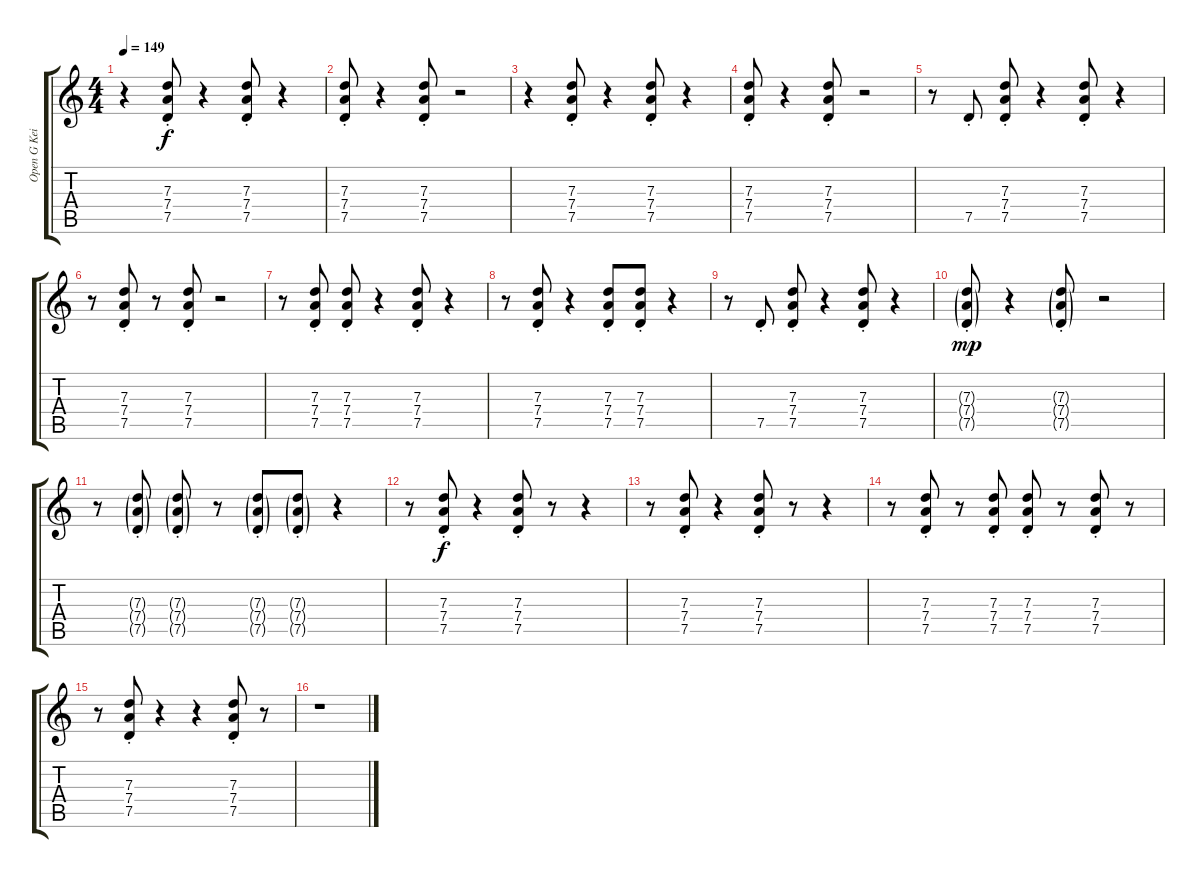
\track ("Open G Keith" "Open G Kei") {instrument overdrivenguitar}
\staff {score tabs}
\tuning (D4 B3 G3 D3 G2 D2) {hide}
\ts (4 4)
\tempo 149
\clef g2
\ks c
r.4{dy f} (7.3{st} 7.4{st} 7.5{st}).8 r.4 (7.3{st} 7.4{st} 7.5{st}).8 r.4 |
(7.3{st} 7.4{st} 7.5{st}).8 r.4 (7.3{st} 7.4{st} 7.5{st}).8 r.2 |
r.4 (7.3{st} 7.4{st} 7.5{st}).8 r.4 (7.3{st} 7.4{st} 7.5{st}).8 r.4 |
(7.3{st} 7.4{st} 7.5{st}).8 r.4 (7.3{st} 7.4{st} 7.5{st}).8 r.2 |
r.8 7.5{st}.8 (7.3{st} 7.4{st} 7.5{st}).8 r.4 (7.3{st} 7.4{st} 7.5{st}).8 r.4 |
r.8 (7.3{st} 7.4{st} 7.5{st}).8 r.8 (7.3{st} 7.4{st} 7.5{st}).8 r.2 |
r.8 (7.3{st} 7.4{st} 7.5{st}).8 (7.3{st} 7.4{st} 7.5{st}).8 r.4 (7.3{st} 7.4{st} 7.5{st}).8 r.4 |
r.8 (7.3{st} 7.4{st} 7.5{st}).8 r.4 (7.3{st} 7.4{st} 7.5{st}).8 (7.3{st} 7.4{st} 7.5{st}).8 r.4 |
r.8 7.5{st}.8 (7.3{st} 7.4{st} 7.5{st}).8 r.4 (7.3{st} 7.4{st} 7.5{st}).8 r.4 |
(7.3{g st} 7.4{g st} 7.5{g st}).8{dy mp} r.4 (7.3{g st} 7.4{g st} 7.5{g st}).8 r.2 |
r.8 (7.3{g st} 7.4{g st} 7.5{g st}).8 (7.3{g st} 7.4{g st} 7.5{g st}).8 r.8 (7.3{g st} 7.4{g st} 7.5{g st}).8 (7.3{g st} 7.4{g st} 7.5{g st}).8 r.4 |
r.8 (7.3{st} 7.4{st} 7.5{st}).8{dy f} r.4 (7.3{st} 7.4{st} 7.5{st}).8 r.8 r.4 |
r.8 (7.3{st} 7.4{st} 7.5{st}).8 r.4 (7.3{st} 7.4{st} 7.5{st}).8 r.8 r.4 |
r.8 (7.3{st} 7.4{st} 7.5{st}).8 r.8 (7.3{st} 7.4{st} 7.5{st}).8 (7.3{st} 7.4{st} 7.5{st}).8 r.8 (7.3{st} 7.4{st} 7.5{st}).8 r.8 |
r.8 (7.3{st} 7.4{st} 7.5{st}).8 r.4 r.4 (7.3{st} 7.4{st} 7.5{st}).8 r.8 |
r.1
